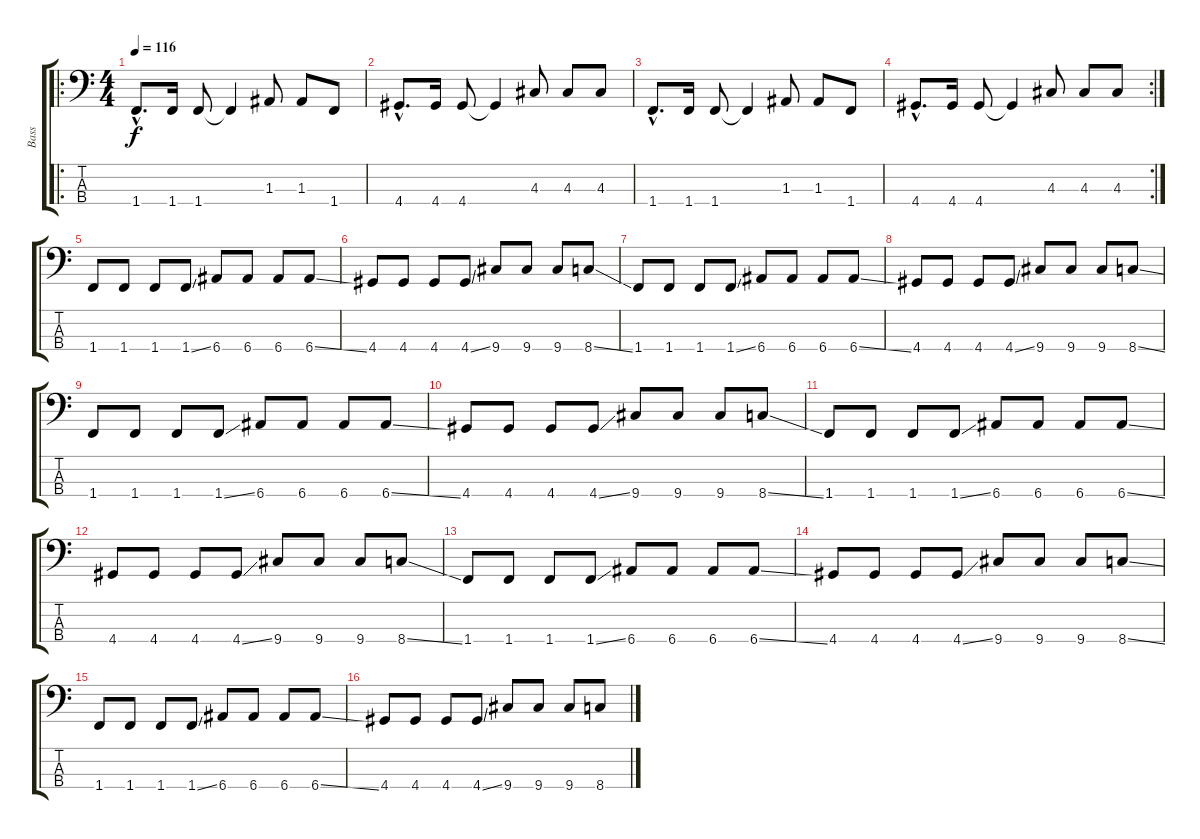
\track ("Bass" "Bass") {instrument electricbasspick}
\staff {score tabs}
\tuning (G2 D2 A1 E1) {hide}
\ro
\ts (4 4)
\tempo 116
\clef f4
\ks c
1.4{hac}.8{d dy f} 1.4.16 1.4.8 1.4{t}.4 1.3.8 1.3.8 1.4.8 |
4.4{hac}.8{d} 4.4.16 4.4.8 4.4{t}.4 4.3.8 4.3.8 4.3.8 |
1.4{hac}.8{d} 1.4.16 1.4.8 1.4{t}.4 1.3.8 1.3.8 1.4.8 |
\rc 2
4.4{hac}.8{d} 4.4.16 4.4.8 4.4{t}.4 4.3.8 4.3.8 4.3.8 |
1.4.8 1.4.8 1.4.8 1.4{ss}.8 6.4.8 6.4.8 6.4.8 6.4{ss}.8 |
4.4.8 4.4.8 4.4.8 4.4{ss}.8 9.4.8 9.4.8 9.4.8 8.4{ss}.8 |
1.4.8 1.4.8 1.4.8 1.4{ss}.8 6.4.8 6.4.8 6.4.8 6.4{ss}.8 |
4.4.8 4.4.8 4.4.8 4.4{ss}.8 9.4.8 9.4.8 9.4.8 8.4{ss}.8 |
1.4.8 1.4.8 1.4.8 1.4{ss}.8 6.4.8 6.4.8 6.4.8 6.4{ss}.8 |
4.4.8 4.4.8 4.4.8 4.4{ss}.8 9.4.8 9.4.8 9.4.8 8.4{ss}.8 |
1.4.8 1.4.8 1.4.8 1.4{ss}.8 6.4.8 6.4.8 6.4.8 6.4{ss}.8 |
4.4.8 4.4.8 4.4.8 4.4{ss}.8 9.4.8 9.4.8 9.4.8 8.4{ss}.8 |
1.4.8 1.4.8 1.4.8 1.4{ss}.8 6.4.8 6.4.8 6.4.8 6.4{ss}.8 |
4.4.8 4.4.8 4.4.8 4.4{ss}.8 9.4.8 9.4.8 9.4.8 8.4{ss}.8 |
1.4.8 1.4.8 1.4.8 1.4{ss}.8 6.4.8 6.4.8 6.4.8 6.4{ss}.8 |
4.4.8 4.4.8 4.4.8 4.4{ss}.8 9.4.8 9.4.8 9.4.8 8.4{ss}.8
